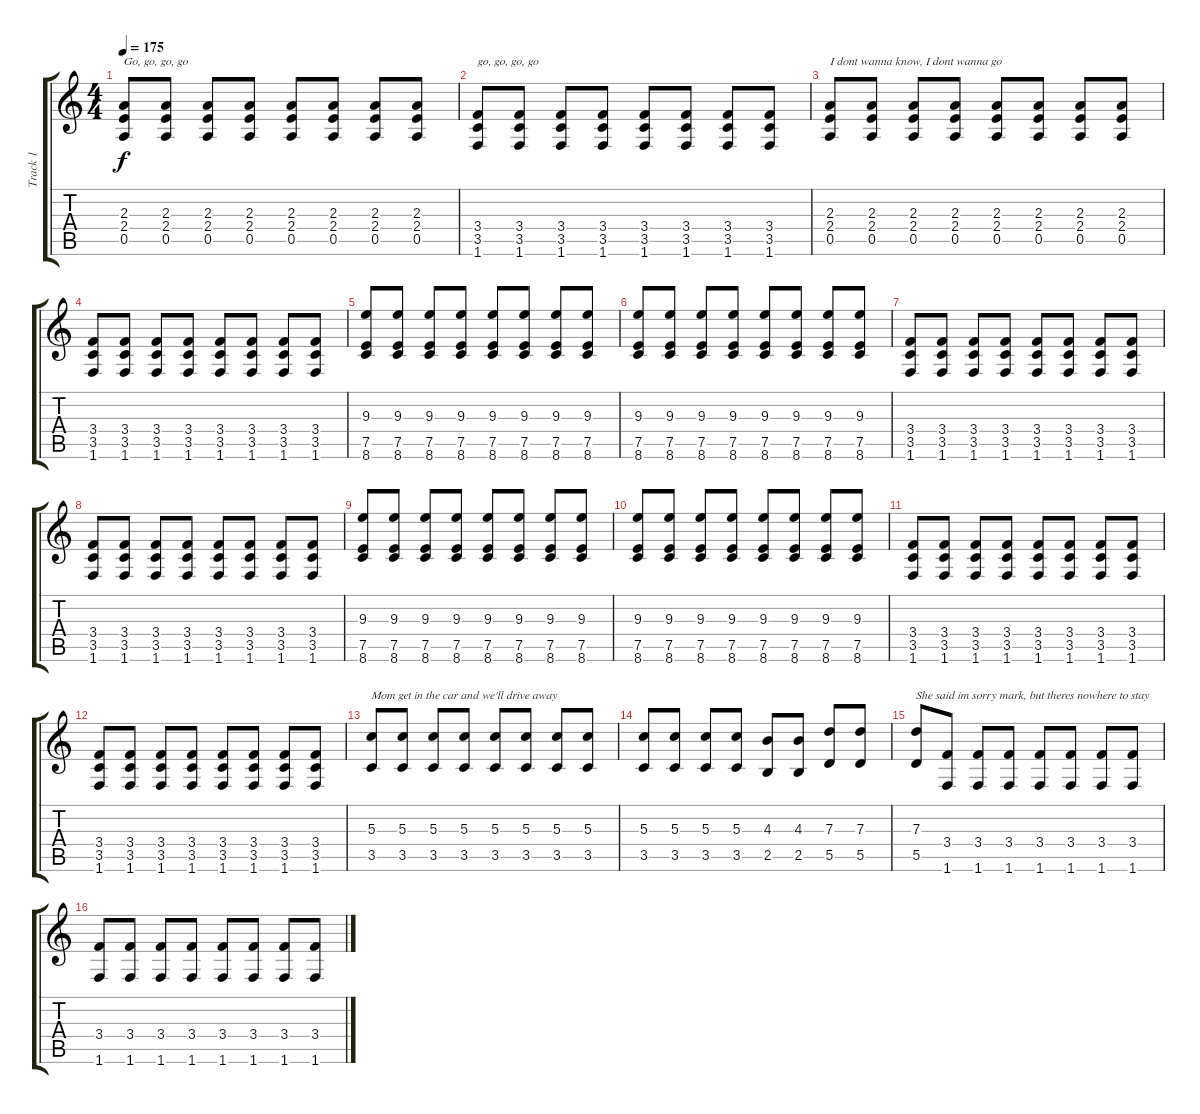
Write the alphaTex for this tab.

\track ("Track 1" "Track 1") {instrument distortionguitar}
\staff {score tabs}
\tuning (E4 B3 G3 D3 A2 E2) {hide}
\ts (4 4)
\tempo 175
\clef g2
\ks c
(2.3 2.4 0.5).8{txt "Go, go, go, go" dy f} (2.3 2.4 0.5).8 (2.3 2.4 0.5).8 (2.3 2.4 0.5).8 (2.3 2.4 0.5).8 (2.3 2.4 0.5).8 (2.3 2.4 0.5).8 (2.3 2.4 0.5).8 |
(3.4 3.5 1.6).8{txt "go, go, go, go"} (3.4 3.5 1.6).8 (3.4 3.5 1.6).8 (3.4 3.5 1.6).8 (3.4 3.5 1.6).8 (3.4 3.5 1.6).8 (3.4 3.5 1.6).8 (3.4 3.5 1.6).8 |
(2.3 2.4 0.5).8{txt "I dont wanna know, I dont wanna go"} (2.3 2.4 0.5).8 (2.3 2.4 0.5).8 (2.3 2.4 0.5).8 (2.3 2.4 0.5).8 (2.3 2.4 0.5).8 (2.3 2.4 0.5).8 (2.3 2.4 0.5).8 |
(3.4 3.5 1.6).8 (3.4 3.5 1.6).8 (3.4 3.5 1.6).8 (3.4 3.5 1.6).8 (3.4 3.5 1.6).8 (3.4 3.5 1.6).8 (3.4 3.5 1.6).8 (3.4 3.5 1.6).8 |
(9.3 7.5 8.6).8 (9.3 7.5 8.6).8 (9.3 7.5 8.6).8 (9.3 7.5 8.6).8 (9.3 7.5 8.6).8 (9.3 7.5 8.6).8 (9.3 7.5 8.6).8 (9.3 7.5 8.6).8 |
(9.3 7.5 8.6).8 (9.3 7.5 8.6).8 (9.3 7.5 8.6).8 (9.3 7.5 8.6).8 (9.3 7.5 8.6).8 (9.3 7.5 8.6).8 (9.3 7.5 8.6).8 (9.3 7.5 8.6).8 |
(3.4 3.5 1.6).8 (3.4 3.5 1.6).8 (3.4 3.5 1.6).8 (3.4 3.5 1.6).8 (3.4 3.5 1.6).8 (3.4 3.5 1.6).8 (3.4 3.5 1.6).8 (3.4 3.5 1.6).8 |
(3.4 3.5 1.6).8 (3.4 3.5 1.6).8 (3.4 3.5 1.6).8 (3.4 3.5 1.6).8 (3.4 3.5 1.6).8 (3.4 3.5 1.6).8 (3.4 3.5 1.6).8 (3.4 3.5 1.6).8 |
(9.3 7.5 8.6).8 (9.3 7.5 8.6).8 (9.3 7.5 8.6).8 (9.3 7.5 8.6).8 (9.3 7.5 8.6).8 (9.3 7.5 8.6).8 (9.3 7.5 8.6).8 (9.3 7.5 8.6).8 |
(9.3 7.5 8.6).8 (9.3 7.5 8.6).8 (9.3 7.5 8.6).8 (9.3 7.5 8.6).8 (9.3 7.5 8.6).8 (9.3 7.5 8.6).8 (9.3 7.5 8.6).8 (9.3 7.5 8.6).8 |
(3.4 3.5 1.6).8 (3.4 3.5 1.6).8 (3.4 3.5 1.6).8 (3.4 3.5 1.6).8 (3.4 3.5 1.6).8 (3.4 3.5 1.6).8 (3.4 3.5 1.6).8 (3.4 3.5 1.6).8 |
(3.4 3.5 1.6).8 (3.4 3.5 1.6).8 (3.4 3.5 1.6).8 (3.4 3.5 1.6).8 (3.4 3.5 1.6).8 (3.4 3.5 1.6).8 (3.4 3.5 1.6).8 (3.4 3.5 1.6).8 |
(5.3 3.5).8{txt "Mom get in the car and we'll drive away"} (5.3 3.5).8 (5.3 3.5).8 (5.3 3.5).8 (5.3 3.5).8 (5.3 3.5).8 (5.3 3.5).8 (5.3 3.5).8 |
(5.3 3.5).8 (5.3 3.5).8 (5.3 3.5).8 (5.3 3.5).8 (4.3 2.5).8 (4.3 2.5).8 (7.3 5.5).8 (7.3 5.5).8 |
(7.3 5.5).8{txt "She said im sorry mark, but theres nowhere to stay"} (3.4 1.6).8 (3.4 1.6).8 (3.4 1.6).8 (3.4 1.6).8 (3.4 1.6).8 (3.4 1.6).8 (3.4 1.6).8 |
(3.4 1.6).8 (3.4 1.6).8 (3.4 1.6).8 (3.4 1.6).8 (3.4 1.6).8 (3.4 1.6).8 (3.4 1.6).8 (3.4 1.6).8
